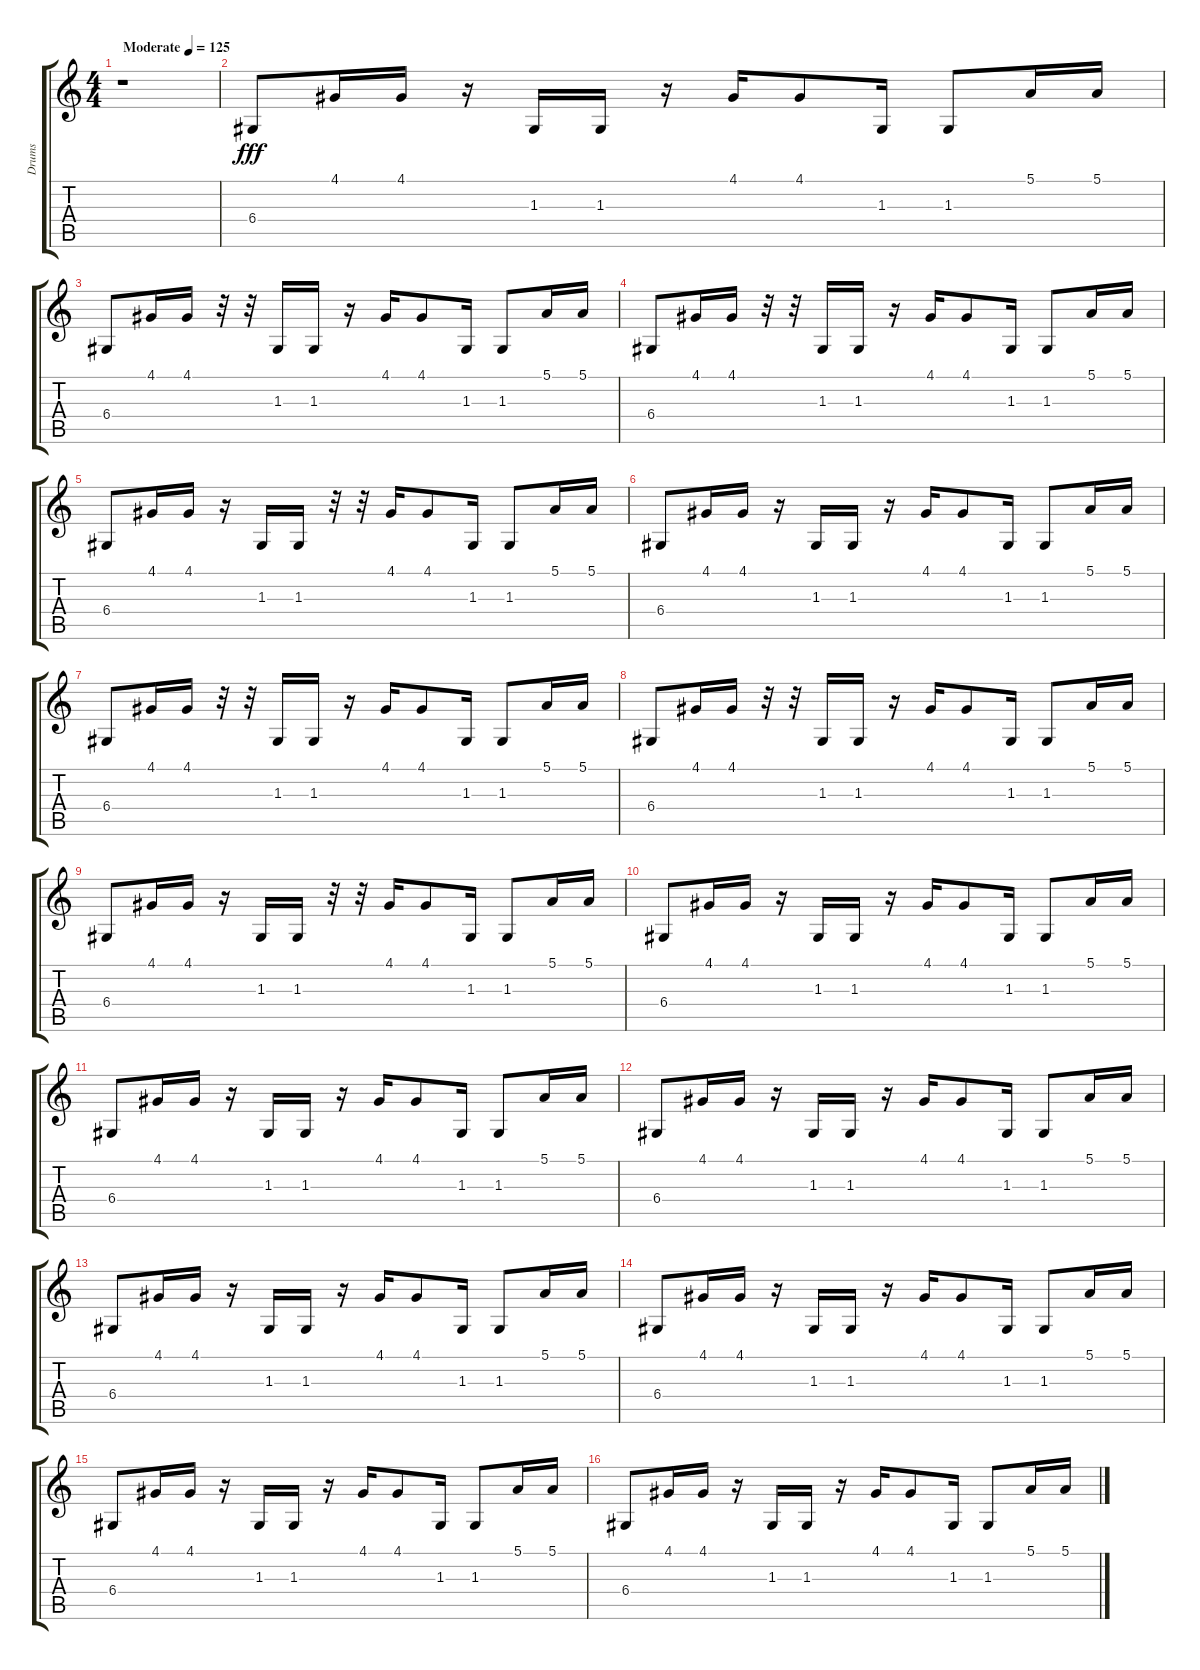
\track ("Drums" "Drums") {instrument taikodrum}
\staff {score tabs}
\tuning (E4 B3 G3 D3 A2 E2) {hide}
\ts (4 4)
\tempo (125 "Moderate")
\clef g2
\ks c
r.1{dy fff instrument taikodrum} |
6.4.8{volume 16} 4.1.16 4.1.16 r.16 1.3.16 1.3.16 r.16 4.1.16 4.1.8 1.3.16 1.3.8 5.1.16 5.1.16 |
6.4.8 4.1.16 4.1.16 r.32 r.32 1.3.16 1.3.16 r.16 4.1.16 4.1.8 1.3.16 1.3.8 5.1.16 5.1.16 |
6.4.8 4.1.16 4.1.16 r.32 r.32 1.3.16 1.3.16 r.16 4.1.16 4.1.8 1.3.16 1.3.8 5.1.16 5.1.16 |
6.4.8 4.1.16 4.1.16 r.16 1.3.16 1.3.16 r.32 r.32 4.1.16 4.1.8 1.3.16 1.3.8 5.1.16 5.1.16 |
6.4.8 4.1.16 4.1.16 r.16 1.3.16 1.3.16 r.16 4.1.16 4.1.8 1.3.16 1.3.8 5.1.16 5.1.16 |
6.4.8 4.1.16 4.1.16 r.32 r.32 1.3.16 1.3.16 r.16 4.1.16 4.1.8 1.3.16 1.3.8 5.1.16 5.1.16 |
6.4.8 4.1.16 4.1.16 r.32 r.32 1.3.16 1.3.16 r.16 4.1.16 4.1.8 1.3.16 1.3.8 5.1.16 5.1.16 |
6.4.8 4.1.16 4.1.16 r.16 1.3.16 1.3.16 r.32 r.32 4.1.16 4.1.8 1.3.16 1.3.8 5.1.16 5.1.16 |
6.4.8 4.1.16 4.1.16 r.16 1.3.16 1.3.16 r.16 4.1.16 4.1.8 1.3.16 1.3.8 5.1.16 5.1.16 |
6.4.8 4.1.16 4.1.16 r.16 1.3.16 1.3.16 r.16 4.1.16 4.1.8 1.3.16 1.3.8 5.1.16 5.1.16 |
6.4.8 4.1.16 4.1.16 r.16 1.3.16 1.3.16 r.16 4.1.16 4.1.8 1.3.16 1.3.8 5.1.16 5.1.16 |
6.4.8 4.1.16 4.1.16 r.16 1.3.16 1.3.16 r.16 4.1.16 4.1.8 1.3.16 1.3.8 5.1.16 5.1.16 |
6.4.8 4.1.16 4.1.16 r.16 1.3.16 1.3.16 r.16 4.1.16 4.1.8 1.3.16 1.3.8 5.1.16 5.1.16 |
6.4.8 4.1.16 4.1.16 r.16 1.3.16 1.3.16 r.16 4.1.16 4.1.8 1.3.16 1.3.8 5.1.16 5.1.16 |
6.4.8 4.1.16 4.1.16 r.16 1.3.16 1.3.16 r.16 4.1.16 4.1.8 1.3.16 1.3.8 5.1.16 5.1.16
